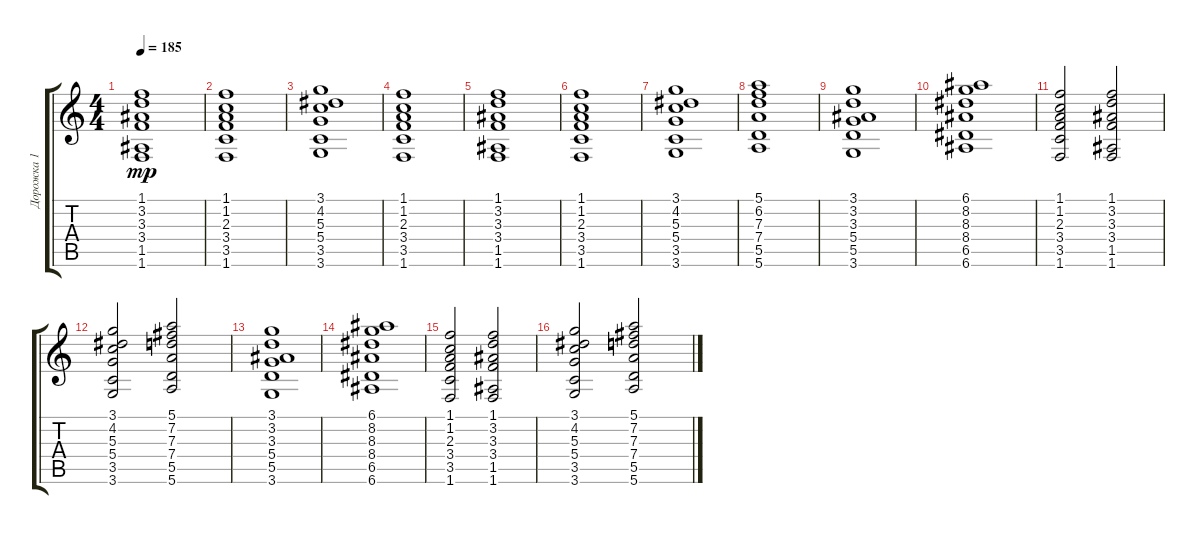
\track ("Дорожка 1" "Дорожка 1") {instrument distortionguitar}
\staff {score tabs}
\tuning (E4 B3 G3 D3 A2 E2) {hide}
\ts (4 4)
\tempo 185
\clef g2
\ks c
(1.1 3.2 3.3 3.4 1.5 1.6).1{dy mp} |
(1.1 1.2 2.3 3.4 3.5 1.6).1 |
(3.1 4.2 5.3 5.4 3.5 3.6).1 |
(1.1 1.2 2.3 3.4 3.5 1.6).1 |
(1.1 3.2 3.3 3.4 1.5 1.6).1 |
(1.1 1.2 2.3 3.4 3.5 1.6).1 |
(3.1 4.2 5.3 5.4 3.5 3.6).1 |
(5.1 6.2 7.3 7.4 5.5 5.6).1 |
(3.1 3.2 3.3 5.4 5.5 3.6).1 |
(6.1 8.2 8.3 8.4 6.5 6.6).1 |
(1.1 1.2 2.3 3.4 3.5 1.6).2 (1.1 3.2 3.3 3.4 1.5 1.6).2 |
(3.1 4.2 5.3 5.4 3.5 3.6).2 (5.1 7.2 7.3 7.4 5.5 5.6).2 |
(3.1 3.2 3.3 5.4 5.5 3.6).1 |
(6.1 8.2 8.3 8.4 6.5 6.6).1 |
(1.1 1.2 2.3 3.4 3.5 1.6).2 (1.1 3.2 3.3 3.4 1.5 1.6).2 |
(3.1 4.2 5.3 5.4 3.5 3.6).2 (5.1 7.2 7.3 7.4 5.5 5.6).2
